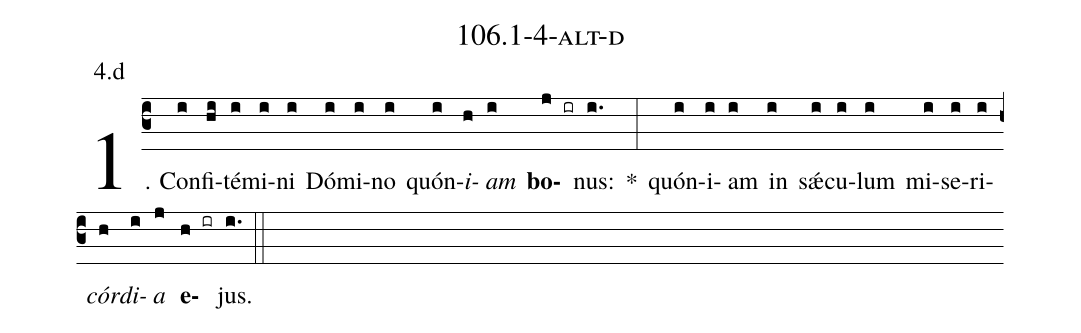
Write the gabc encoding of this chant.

name: 106.1-4-alt-d;
annotation: 4.d;
%%
(c3)1. Con(i)fi(hi)té(i)mi(i)ni(i) Dó(i)mi(i)no(i) quón(i)<i>i</i>(h)<i>am</i>(i) <b>bo</b>(j ir)nus:(i.) *(:) quón(i)i(i)am(i) in(i) sǽ(i)cu(i)lum(i) mi(i)se(i)ri(i)<i>cór</i>(h)<i>di</i>(i)<i>a</i>(j) <b>e</b>(h ir)jus.(i.) (::)
